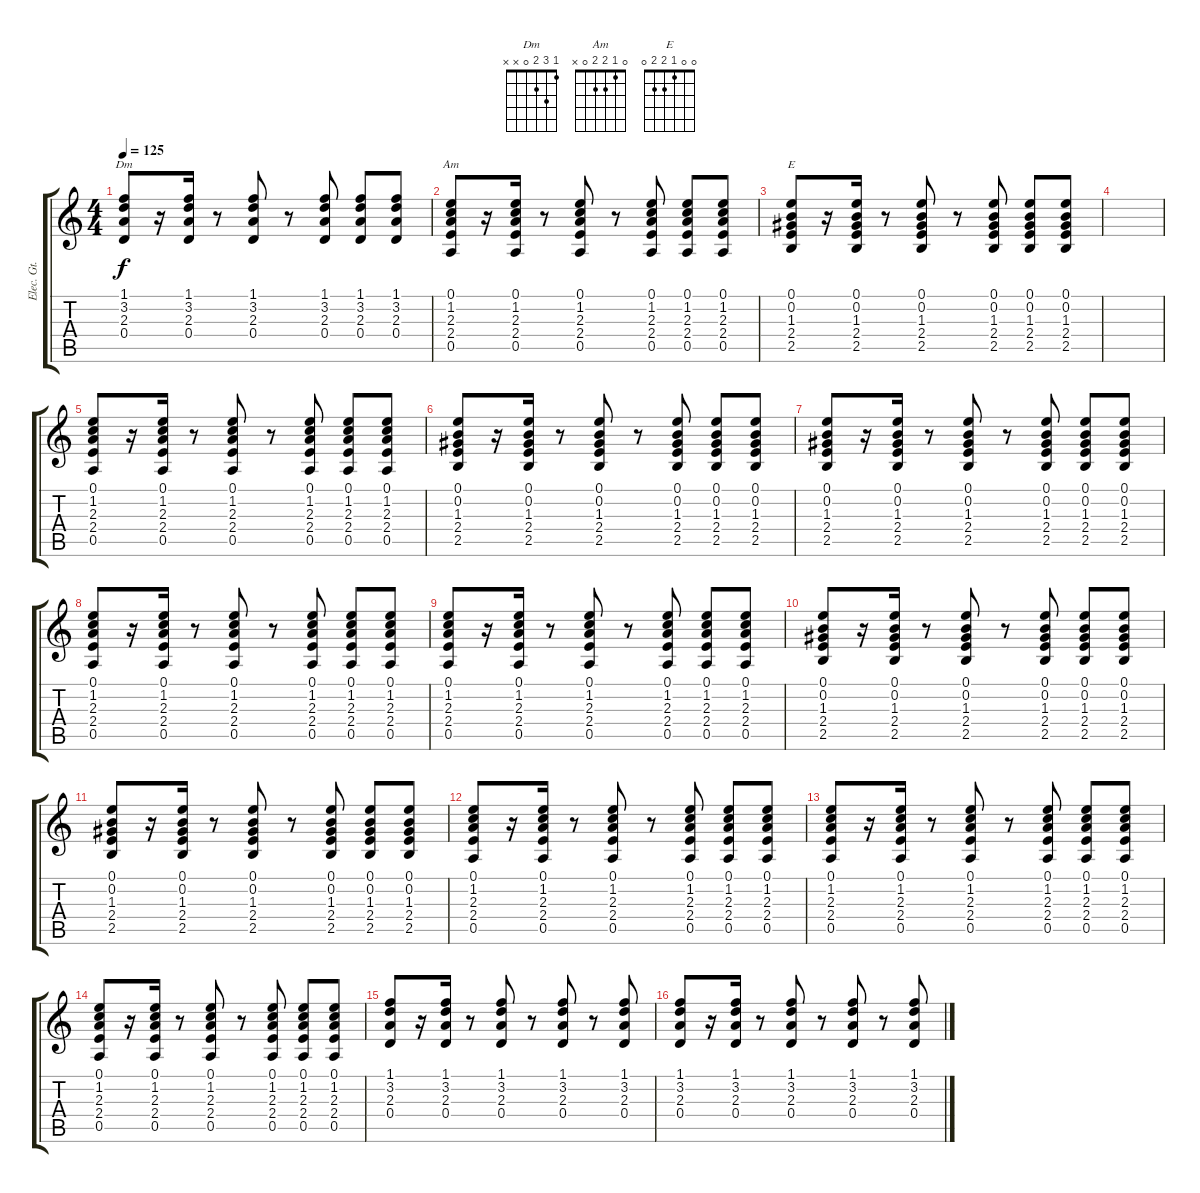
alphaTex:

\track ("Elec. Gt." "Elec. Gt.") {instrument electricguitarclean}
\staff {score tabs}
\tuning (E4 B3 G3 D3 A2 E2) {hide}
\chord ("Dm" 1 3 2 0 x x)
\chord ("Am" 0 1 2 2 0 x)
\chord ("E" 0 0 1 2 2 0)
\ts (4 4)
\tempo 125
\clef g2
\ks c
(1.1 3.2 2.3 0.4).8{ch "Dm" dy f} r.16 (1.1 3.2 2.3 0.4).16 r.8 (1.1 3.2 2.3 0.4).8 r.8 (1.1 3.2 2.3 0.4).8 (1.1 3.2 2.3 0.4).8 (1.1 3.2 2.3 0.4).8 |
(0.1 1.2 2.3 2.4 0.5).8{ch "Am"} r.16 (0.1 1.2 2.3 2.4 0.5).16 r.8 (0.1 1.2 2.3 2.4 0.5).8 r.8 (0.1 1.2 2.3 2.4 0.5).8 (0.1 1.2 2.3 2.4 0.5).8 (0.1 1.2 2.3 2.4 0.5).8 |
(0.1 0.2 1.3 2.4 2.5).8{ch "E"} r.16 (0.1 0.2 1.3 2.4 2.5).16 r.8 (0.1 0.2 1.3 2.4 2.5).8 r.8 (0.1 0.2 1.3 2.4 2.5).8 (0.1 0.2 1.3 2.4 2.5).8 (0.1 0.2 1.3 2.4 2.5).8 |
|
(0.1 1.2 2.3 2.4 0.5).8 r.16 (0.1 1.2 2.3 2.4 0.5).16 r.8 (0.1 1.2 2.3 2.4 0.5).8 r.8 (0.1 1.2 2.3 2.4 0.5).8 (0.1 1.2 2.3 2.4 0.5).8 (0.1 1.2 2.3 2.4 0.5).8 |
(0.1 0.2 1.3 2.4 2.5).8 r.16 (0.1 0.2 1.3 2.4 2.5).16 r.8 (0.1 0.2 1.3 2.4 2.5).8 r.8 (0.1 0.2 1.3 2.4 2.5).8 (0.1 0.2 1.3 2.4 2.5).8 (0.1 0.2 1.3 2.4 2.5).8 |
(0.1 0.2 1.3 2.4 2.5).8 r.16 (0.1 0.2 1.3 2.4 2.5).16 r.8 (0.1 0.2 1.3 2.4 2.5).8 r.8 (0.1 0.2 1.3 2.4 2.5).8 (0.1 0.2 1.3 2.4 2.5).8 (0.1 0.2 1.3 2.4 2.5).8 |
(0.1 1.2 2.3 2.4 0.5).8 r.16 (0.1 1.2 2.3 2.4 0.5).16 r.8 (0.1 1.2 2.3 2.4 0.5).8 r.8 (0.1 1.2 2.3 2.4 0.5).8 (0.1 1.2 2.3 2.4 0.5).8 (0.1 1.2 2.3 2.4 0.5).8 |
(0.1 1.2 2.3 2.4 0.5).8 r.16 (0.1 1.2 2.3 2.4 0.5).16 r.8 (0.1 1.2 2.3 2.4 0.5).8 r.8 (0.1 1.2 2.3 2.4 0.5).8 (0.1 1.2 2.3 2.4 0.5).8 (0.1 1.2 2.3 2.4 0.5).8 |
(0.1 0.2 1.3 2.4 2.5).8 r.16 (0.1 0.2 1.3 2.4 2.5).16 r.8 (0.1 0.2 1.3 2.4 2.5).8 r.8 (0.1 0.2 1.3 2.4 2.5).8 (0.1 0.2 1.3 2.4 2.5).8 (0.1 0.2 1.3 2.4 2.5).8 |
(0.1 0.2 1.3 2.4 2.5).8 r.16 (0.1 0.2 1.3 2.4 2.5).16 r.8 (0.1 0.2 1.3 2.4 2.5).8 r.8 (0.1 0.2 1.3 2.4 2.5).8 (0.1 0.2 1.3 2.4 2.5).8 (0.1 0.2 1.3 2.4 2.5).8 |
(0.1 1.2 2.3 2.4 0.5).8 r.16 (0.1 1.2 2.3 2.4 0.5).16 r.8 (0.1 1.2 2.3 2.4 0.5).8 r.8 (0.1 1.2 2.3 2.4 0.5).8 (0.1 1.2 2.3 2.4 0.5).8 (0.1 1.2 2.3 2.4 0.5).8 |
(0.1 1.2 2.3 2.4 0.5).8 r.16 (0.1 1.2 2.3 2.4 0.5).16 r.8 (0.1 1.2 2.3 2.4 0.5).8 r.8 (0.1 1.2 2.3 2.4 0.5).8 (0.1 1.2 2.3 2.4 0.5).8 (0.1 1.2 2.3 2.4 0.5).8 |
(0.1 1.2 2.3 2.4 0.5).8 r.16 (0.1 1.2 2.3 2.4 0.5).16 r.8 (0.1 1.2 2.3 2.4 0.5).8 r.8 (0.1 1.2 2.3 2.4 0.5).8 (0.1 1.2 2.3 2.4 0.5).8 (0.1 1.2 2.3 2.4 0.5).8 |
(1.1 3.2 2.3 0.4).8 r.16 (1.1 3.2 2.3 0.4).16 r.8 (1.1 3.2 2.3 0.4).8 r.8 (1.1 3.2 2.3 0.4).8 r.8 (1.1 3.2 2.3 0.4).8 |
(1.1 3.2 2.3 0.4).8 r.16 (1.1 3.2 2.3 0.4).16 r.8 (1.1 3.2 2.3 0.4).8 r.8 (1.1 3.2 2.3 0.4).8 r.8 (1.1 3.2 2.3 0.4).8
